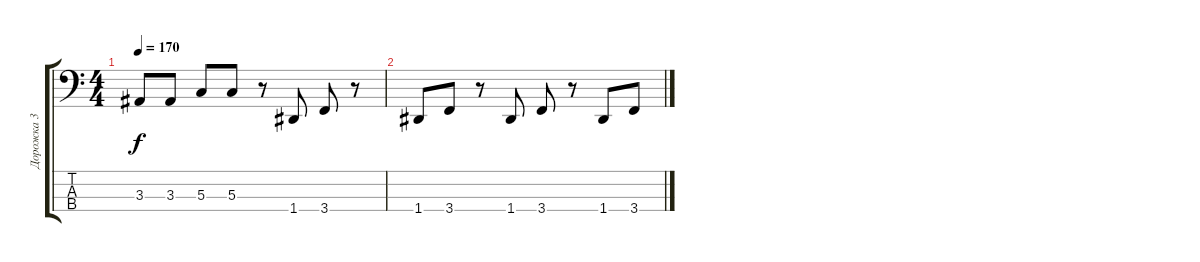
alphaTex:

\track ("Дорожка 3" "Дорожка 3") {instrument electricbassfinger}
\staff {score tabs}
\tuning (F2 C2 G1 D1) {hide}
\ts (4 4)
\tempo 170
\clef f4
\ks c
3.3.8{dy f} 3.3.8 5.3.8 5.3.8 r.8 1.4.8 3.4.8 r.8 |
1.4.8 3.4.8 r.8 1.4.8 3.4.8 r.8 1.4.8 3.4.8
